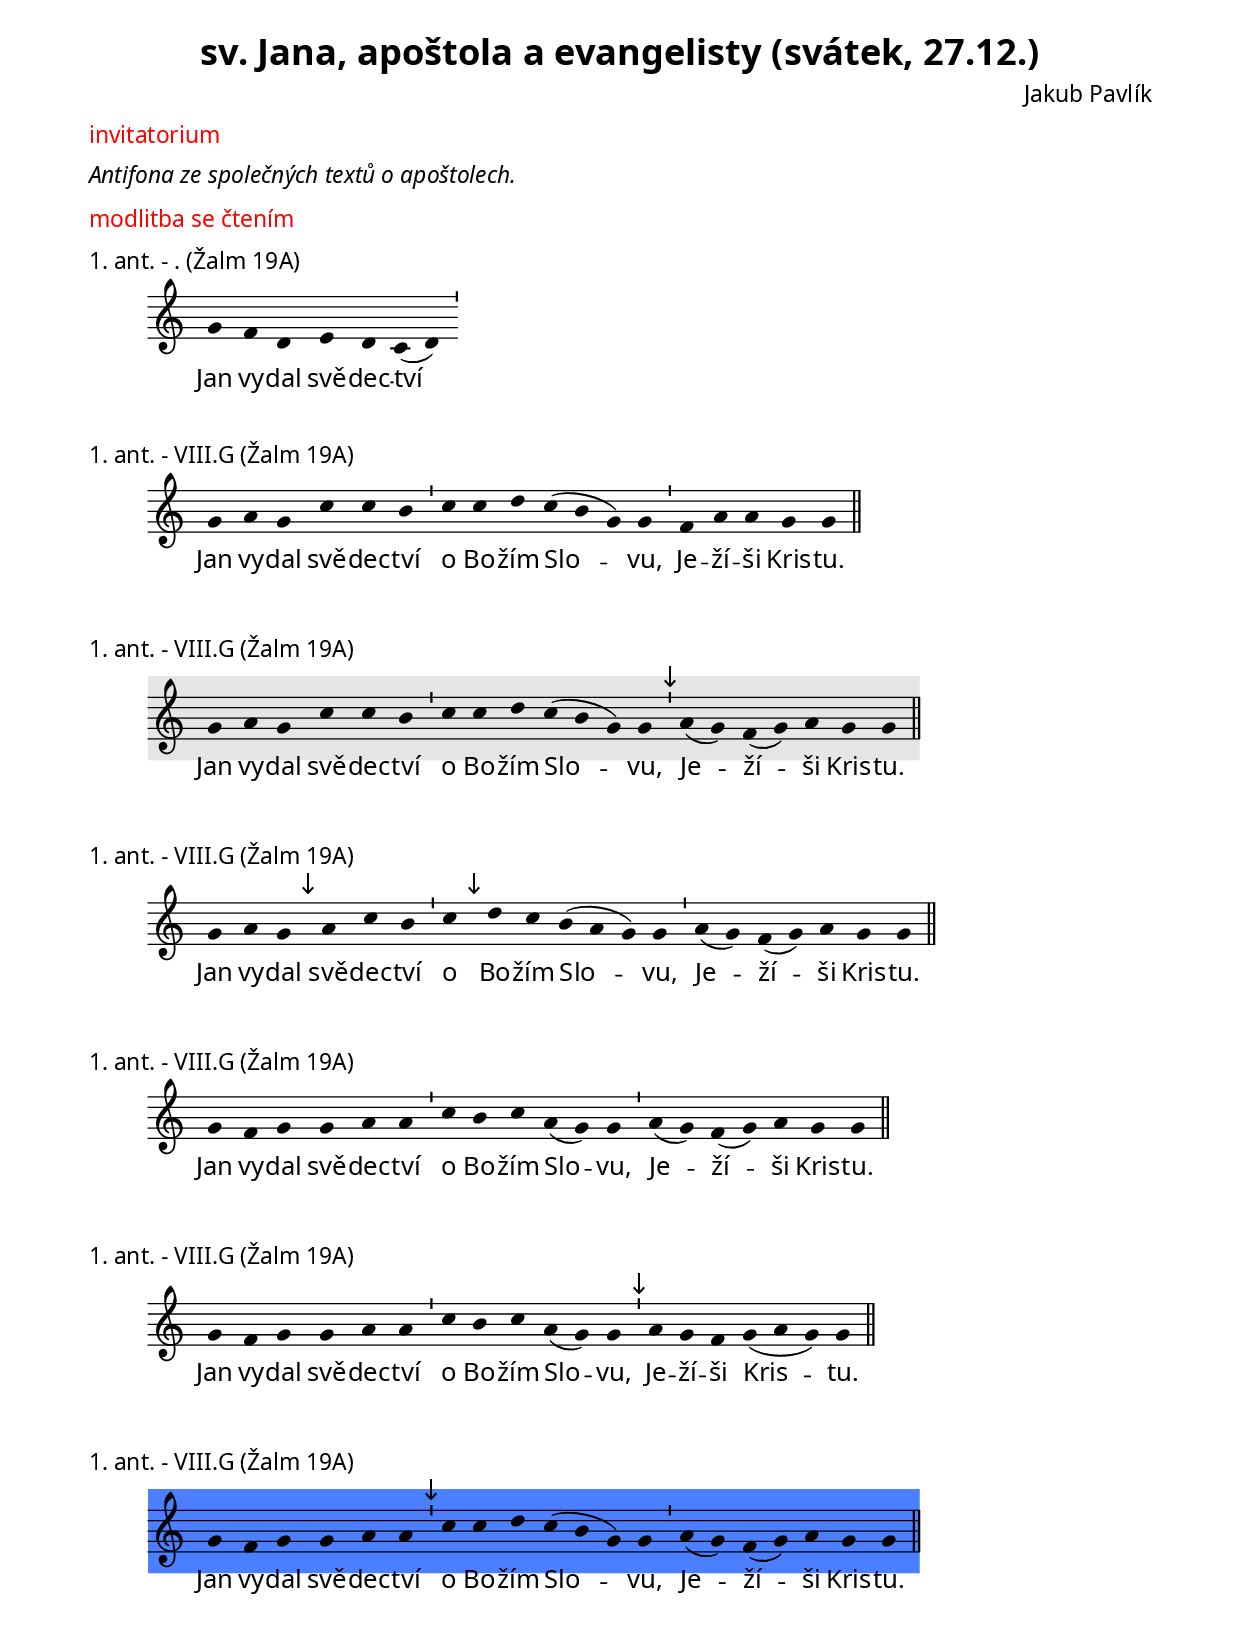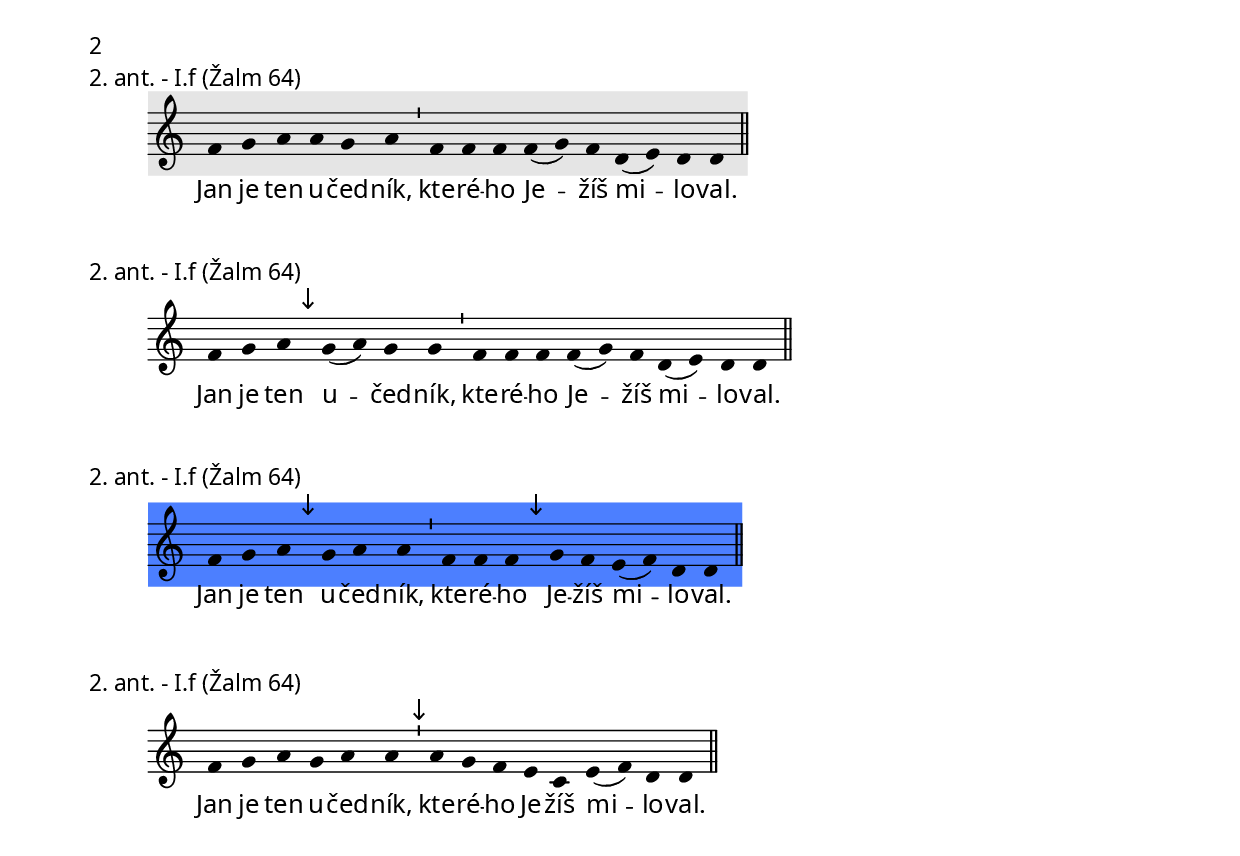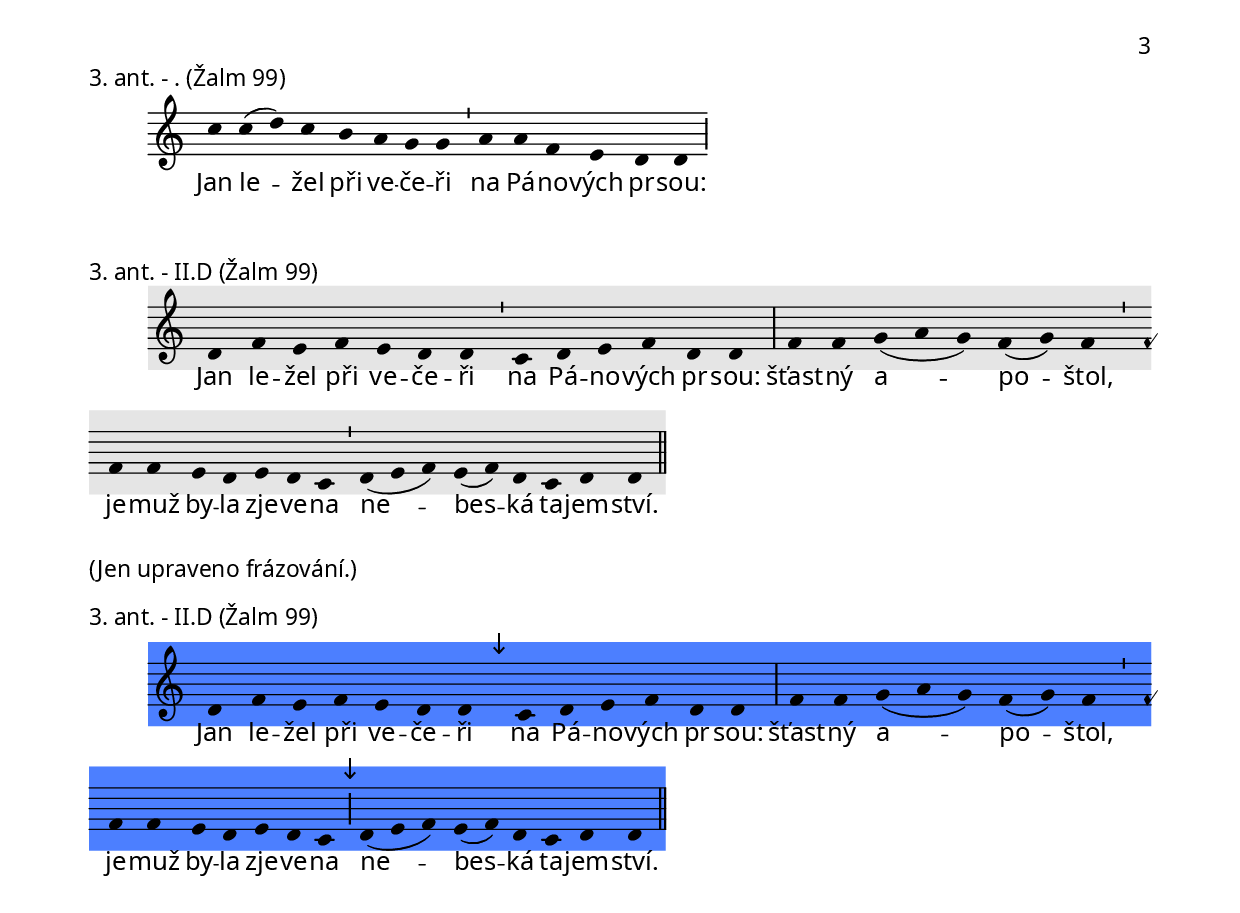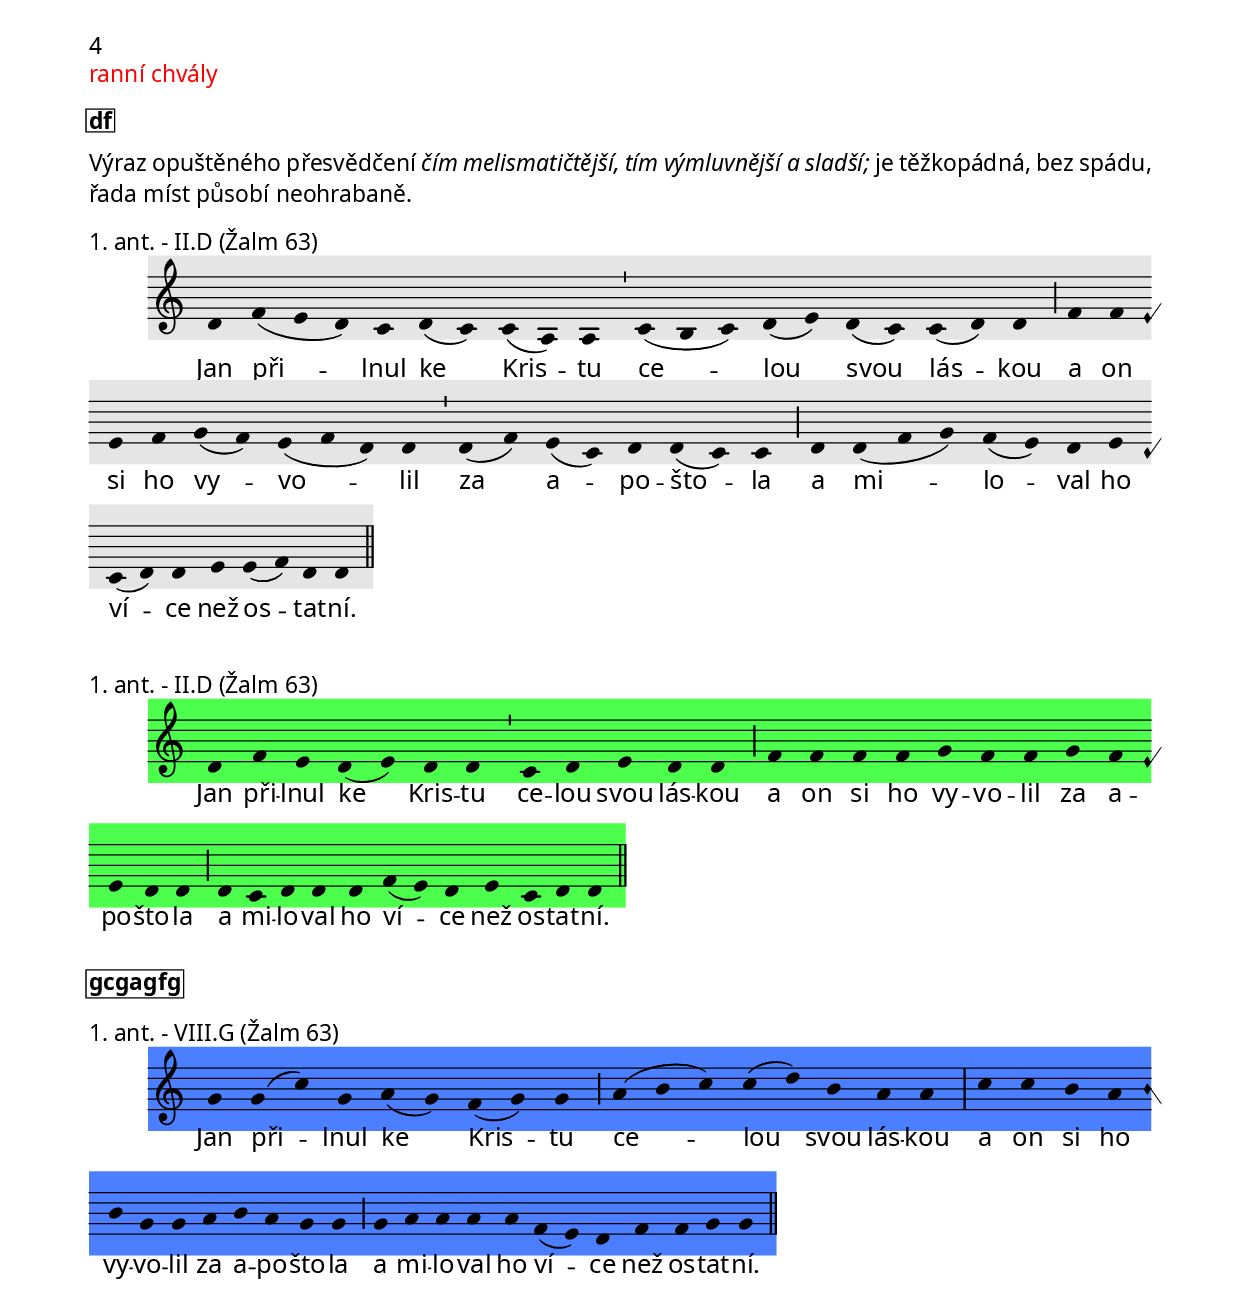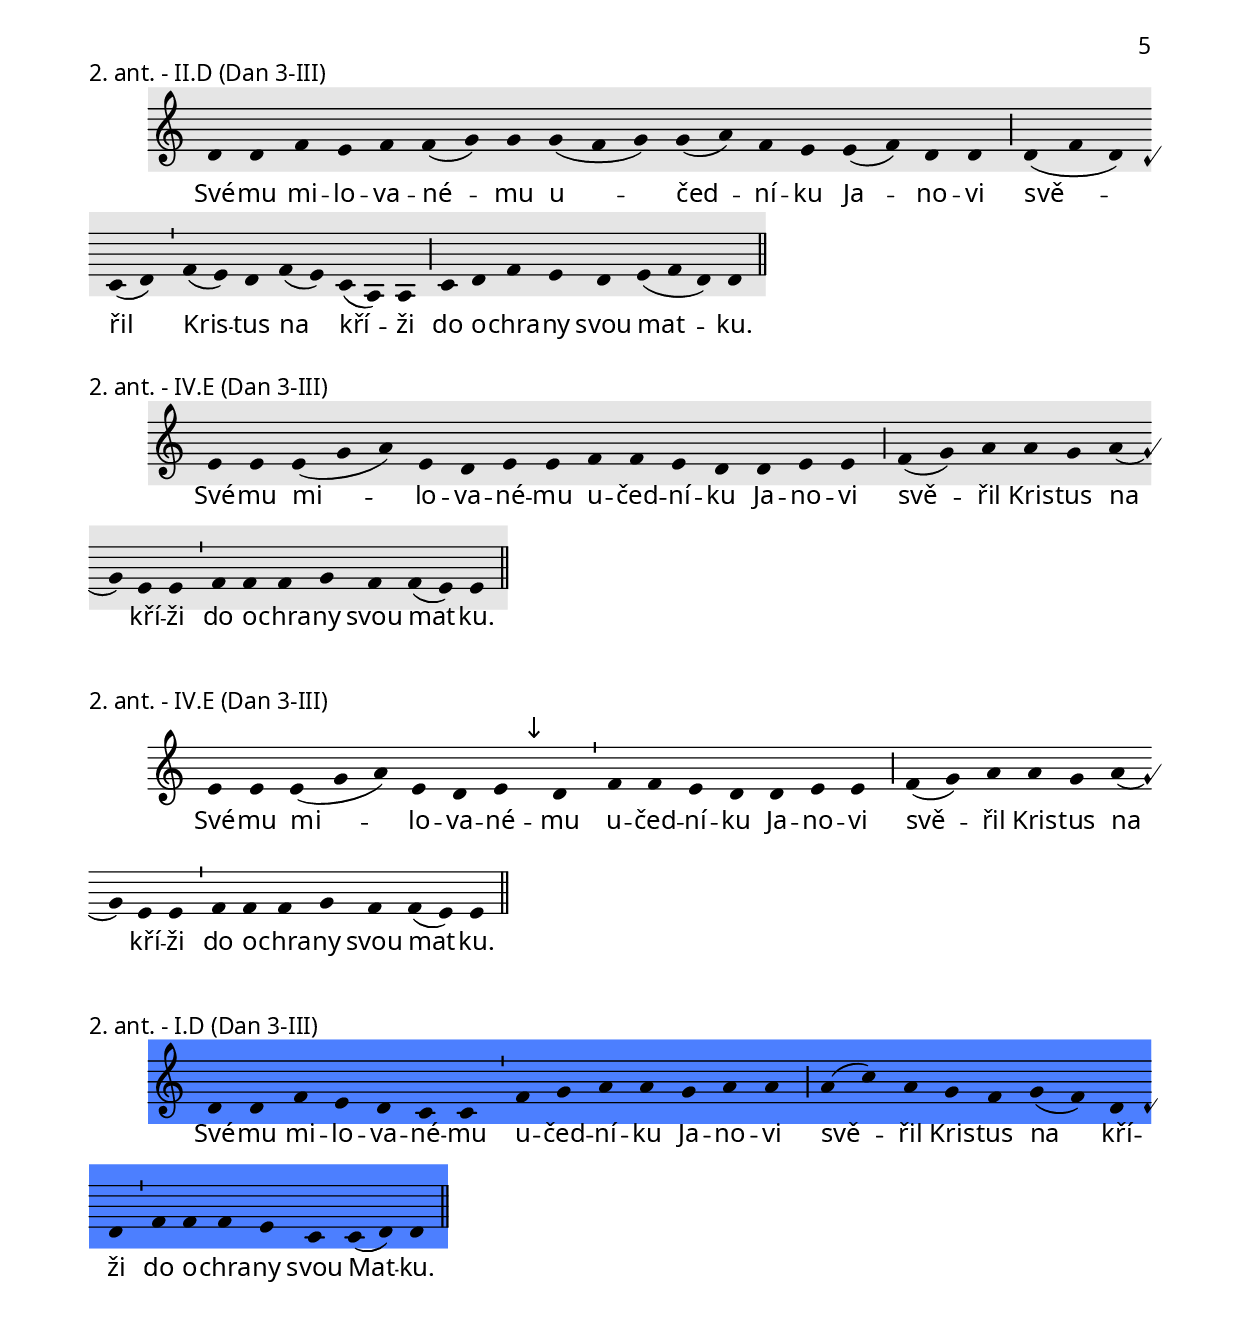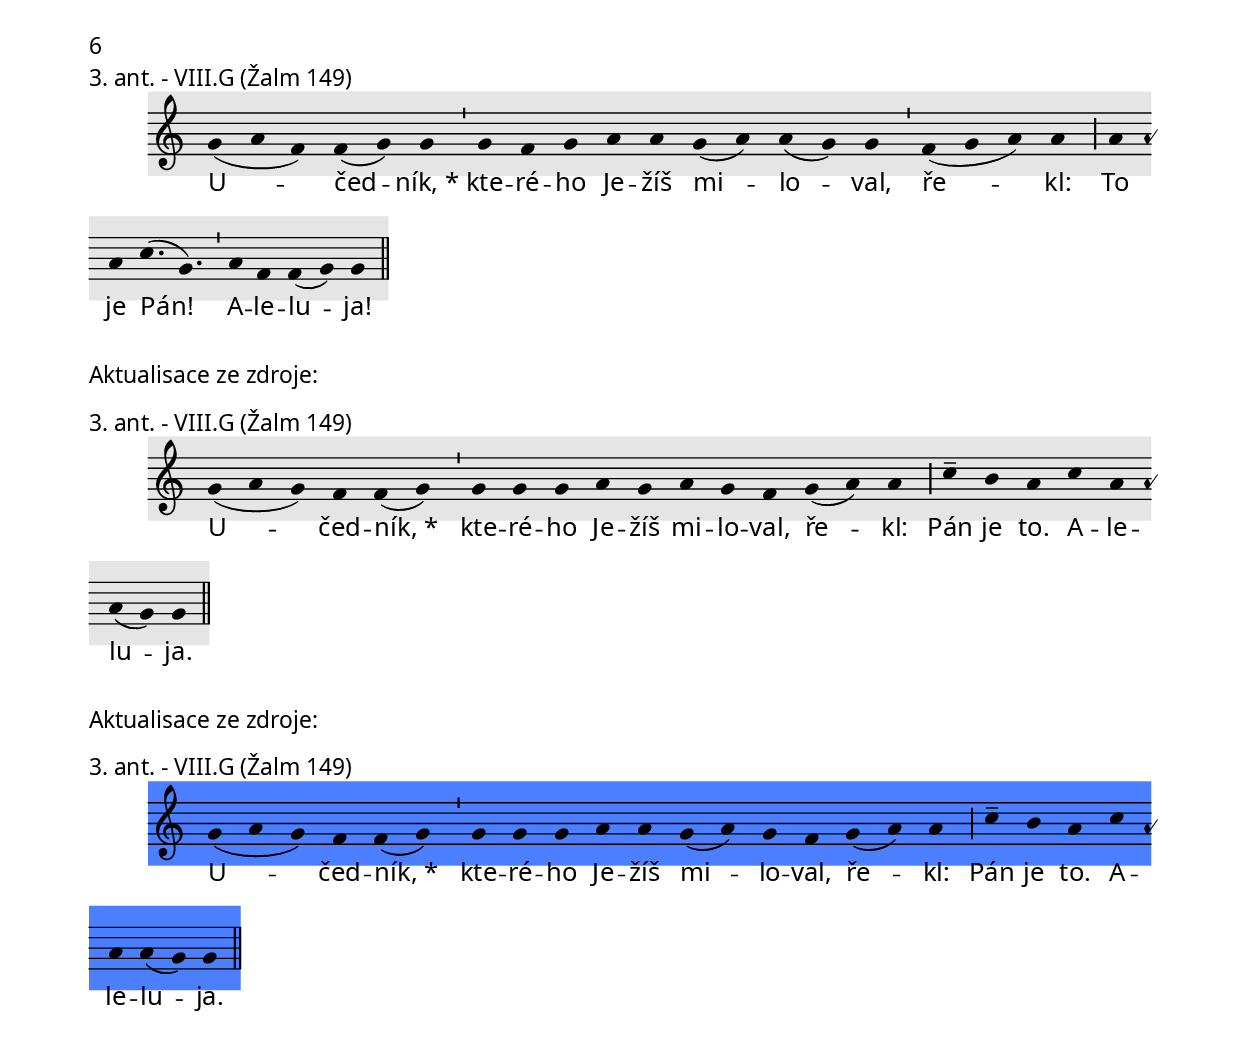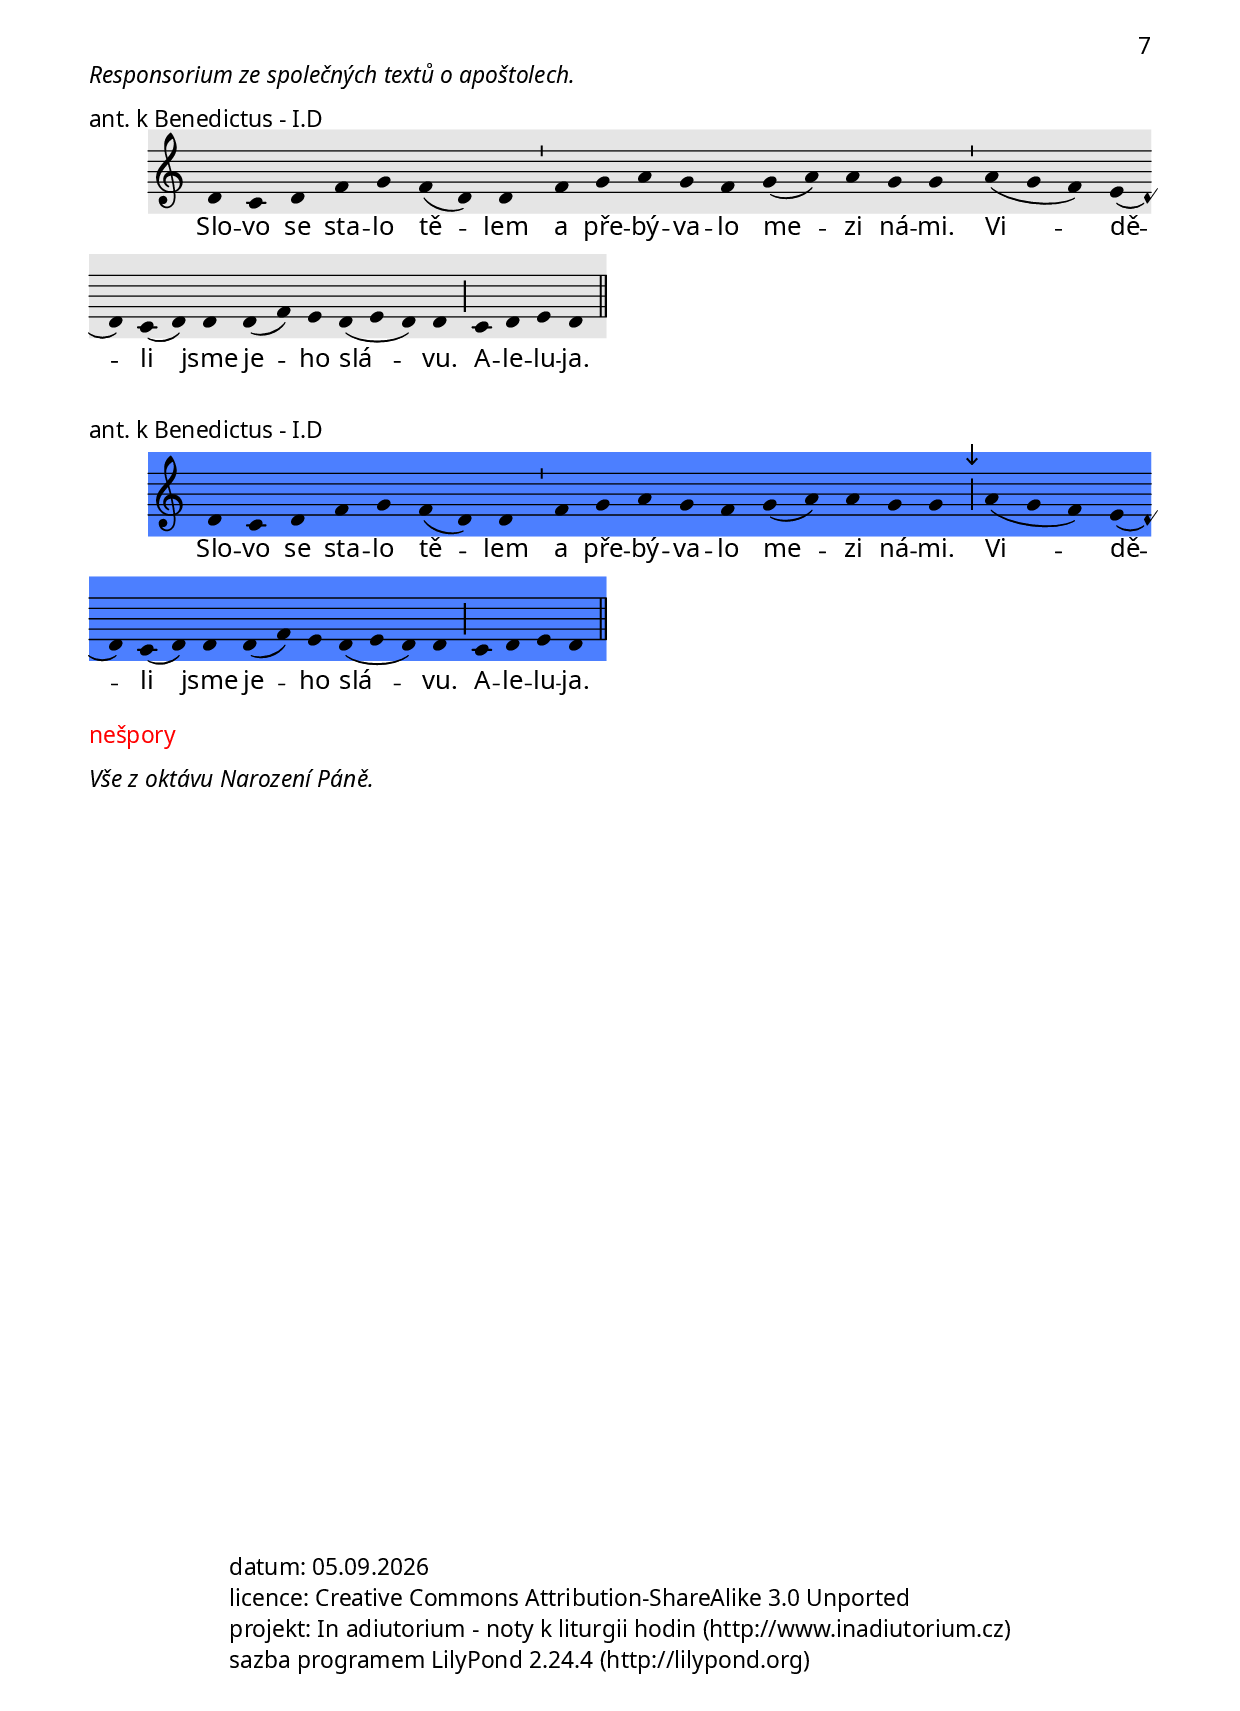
\version "2.15.37"

\header {
  title = "sv. Jana, apoštola a evangelisty (svátek, 27.12.)"
  composer = "Jakub Pavlík"
}

\include "../spolecne.ly"

\markup {\nadpisHodinka {"invitatorium"}}
\markup\italic{Antifona ze společných textů o apoštolech.}

\markup {\nadpisHodinka {"modlitba se čtením"}}

\score {
  \relative c'' {
    \choralniRezim
    g4 f d e d c( d) \barMin

  }
  \addlyrics {
    Jan vy -- dal svě -- dec -- tví
    o Bo -- žím Slo -- vu,
    Je -- ží -- ši Kris -- tu.
  }
  \header {
    quid = "1. ant."
    modus = ""
    differentia = ""
    psalmus = "Žalm 19A"
    id = ""
    piece = \markup {\sestavTitulek}
  }
}

\score {
  \relative c'' {
    \choralniRezim
    g4 a g c c b \barMin
    c c d c( b g) g \barMin
    f a a g g \barFinalis
  }
  \addlyrics {
    Jan vy -- dal svě -- dec -- tví
    o Bo -- žím Slo -- vu,
    Je -- ží -- ši Kris -- tu.
  }
  \header {
    quid = "1. ant."
    modus = "VIII"
    differentia = "G"
    psalmus = "Žalm 19A"
    id = ""
    piece = \markup {\sestavTitulek}
  }
}

\score {
  \relative c'' {
    \zvyraznovacSedy
    \choralniRezim
    g4 a g c c b \barMin
    c c d c( b g) g \barMin
    \mark\sipka a( g) f( g) a g g \barFinalis
  }
  \addlyrics {
    Jan vy -- dal svě -- dec -- tví
    o Bo -- žím Slo -- vu,
    Je -- ží -- ši Kris -- tu.
  }
  \header {
    quid = "1. ant."
    modus = "VIII"
    differentia = "G"
    psalmus = "Žalm 19A"
    placet = "lépe; asi zrušit první cézuru"
    id = ""
    piece = \markup {\sestavTitulek}
  }
}

\score {
  \relative c'' {
    \choralniRezim
    g4 a g \mark\sipka a c b \barMin
    c \mark\sipka d c b( a g) g \barMin
    a( g) f( g) a g g \barFinalis
  }
  \addlyrics {
    Jan vy -- dal svě -- dec -- tví
    o Bo -- žím Slo -- vu,
    Je -- ží -- ši Kris -- tu.
  }
  \header {
    quid = "1. ant."
    modus = "VIII"
    differentia = "G"
    psalmus = "Žalm 19A"
    id = "mc-a1"
    piece = \markup {\sestavTitulek}
  }
}

\score {
  \relative c'' {
    \choralniRezim
    g4 f g g a a \barMin
    c b c a( g) g \barMin
    a( g) f( g) a g g \barFinalis
  }
  \addlyrics {
    Jan vy -- dal svě -- dec -- tví
    o Bo -- žím Slo -- vu,
    Je -- ží -- ši Kris -- tu.
  }
  \header {
    quid = "1. ant."
    modus = "VIII"
    differentia = "G"
    psalmus = "Žalm 19A"
    id = "mc-a1"
    piece = \markup {\sestavTitulek}
  }
}

\score {
  \relative c'' {
    \choralniRezim
    g4 f g g a a \barMin
    c b c a( g) g \barMin
    \mark\sipka a g f g( a g) g \barFinalis
  }
  \addlyrics {
    Jan vy -- dal svě -- dec -- tví
    o Bo -- žím Slo -- vu,
    Je -- ží -- ši Kris -- tu.
  }
  \header {
    quid = "1. ant."
    modus = "VIII"
    differentia = "G"
    psalmus = "Žalm 19A"
    id = "mc-a1"
    piece = \markup {\sestavTitulek}
  }
}

\score {
  \relative c'' {
    \zvyraznovacModry
    \choralniRezim
    g4 f g g a a \barMin
    \mark\sipka c c d c( b g) g \barMin
    a( g) f( g) a g g \barFinalis
  }
  \addlyrics {
    Jan vy -- dal svě -- dec -- tví
    o Bo -- žím Slo -- vu,
    Je -- ží -- ši Kris -- tu.
  }
  \header {
    quid = "1. ant."
    modus = "VIII"
    differentia = "G"
    psalmus = "Žalm 19A"
    id = "mc-a1"
    piece = \markup {\sestavTitulek}
  }
}

\pageBreak

\score {
  \relative c' {
    \zvyraznovacSedy
    \choralniRezim
    f4 g a a g a \barMin
    f f f f( g) f d( e) d d \barFinalis
  }
  \addlyrics {
    Jan je ten u -- čed -- ník,
    kte -- ré -- ho Je -- žíš mi -- lo -- val.
  }
  \header {
    quid = "2. ant."
    modus = "I"
    differentia = "f"
    psalmus = "Žalm 64"
    placet = "druhá polovina nezpěvná"
    id = ""
    piece = \markup {\sestavTitulek}
  }
}

\score {
  \relative c' {
    \choralniRezim
    f4 g a \mark\sipka g( a) g g \barMin
    f f f f( g) f d( e) d d \barFinalis
  }
  \addlyrics {
    Jan je ten u -- čed -- ník,
    kte -- ré -- ho Je -- žíš mi -- lo -- val.
  }
  \header {
    quid = "2. ant."
    modus = "I"
    differentia = "f"
    psalmus = "Žalm 64"
    id = ""
    piece = \markup {\sestavTitulek}
  }
}

\score {
  \relative c' {
    \zvyraznovacModry
    \choralniRezim
    f4 g a \mark\sipka g a a \barMin
    f f f \mark\sipka g f e( f) d d \barFinalis
  }
  \addlyrics {
    Jan je ten u -- čed -- ník,
    kte -- ré -- ho Je -- žíš mi -- lo -- val.
  }
  \header {
    quid = "2. ant."
    modus = "I"
    differentia = "f"
    psalmus = "Žalm 64"
    id = "mc-a2"
    piece = \markup {\sestavTitulek}
  }
}

\score {
  \relative c' {
    \choralniRezim
    f4 g a g a a \barMin
    \mark\sipka a g f e c e( f) d d \barFinalis
  }
  \addlyrics {
    Jan je ten u -- čed -- ník,
    kte -- ré -- ho Je -- žíš mi -- lo -- val.
  }
  \header {
    quid = "2. ant."
    modus = "I"
    differentia = "f"
    psalmus = "Žalm 64"
    id = "mc-a2"
    piece = \markup {\sestavTitulek}
  }
}

\pageBreak

\score {
  \relative c'' {
    \choralniRezim
    c4 c( d) c b a g g \barMin
    a a f e d d \barMaior

  }
  \addlyrics {
    Jan le -- žel při ve -- če -- ři
    na Pá -- no -- vých pr -- sou:
    šťast -- ný a -- po -- štol,
    je -- muž by -- la zje -- ve -- na ne -- bes -- ká ta -- jem -- ství.
  }
  \header {
    quid = "3. ant."
    modus = ""
    differentia = ""
    psalmus = "Žalm 99"
    id = ""
    piece = \markup {\sestavTitulek}
  }
}

\score {
  \relative c' {
    \zvyraznovacSedy
    \choralniRezim
    d4 f e f e d d \barMin
    c d e f d d \barMax
    f f g( a g) f( g) f \barMin
    f f e d e d c \barMin
    d( e f) e( f) d c d d \barFinalis
  }
  \addlyrics {
    Jan le -- žel při ve -- če -- ři
    na Pá -- no -- vých pr -- sou:
    šťast -- ný a -- po -- štol,
    je -- muž by -- la zje -- ve -- na
    ne -- bes -- ká ta -- jem -- ství.
  }
  \header {
    quid = "3. ant."
    modus = "II"
    differentia = "D"
    psalmus = "Žalm 99"
    id = ""
    piece = \markup {\sestavTitulek}
  }
}

\markup{
  (Jen upraveno frázování.)
}
\score {
  \relative c' {
    \zvyraznovacModry
    \choralniRezim
    d4 f e f e d d \mark\sipka
    c d e f d d \barMax
    f f g( a g) f( g) f \barMin
    f f e d e d c \mark\sipka \barMaior
    d( e f) e( f) d c d d \barFinalis
  }
  \addlyrics {
    Jan le -- žel při ve -- če -- ři
    na Pá -- no -- vých pr -- sou:
    šťast -- ný a -- po -- štol,
    je -- muž by -- la zje -- ve -- na
    ne -- bes -- ká ta -- jem -- ství.
  }
  \header {
    quid = "3. ant."
    modus = "II"
    differentia = "D"
    psalmus = "Žalm 99"
    id = "mc-a3"
    piece = \markup {\sestavTitulek}
  }
}

\pageBreak

\markup {\nadpisHodinka {"ranní chvály"}}

\markup\nadpisSkupiny df

\markup\justify{
  Výraz opuštěného přesvědčení \italic{čím melismatičtější, tím výmluvnější a sladší;}
  je těžkopádná, bez spádu, řada míst působí neohrabaně.
}

\score {
  \relative c' {
    \zvyraznovacSedy
    \choralniRezim
    d f( e d) c d( c) c( a) a \barMin c( b c) d( e) d( c) c( d) d \barMaior
    f f e f g( f) e( f d) d \barMin d( f) e( c) d d( c) c \barMaior
    d d( f g) f( e) d e c( d) d e e( f) d d \barFinalis
  }
  \addlyrics {
    Jan při -- lnul ke Kris -- tu ce -- lou svou lás -- kou
    a on si ho vy -- vo -- lil za a -- po -- što -- la
    a mi -- lo -- val ho ví -- ce než os -- tat -- ní.
  }
  \header {
    quid = "1. ant."
    modus = "II"
    differentia = "D"
    psalmus = "Žalm 63"
    id = ""
    piece = \markup {\sestavTitulek}
  }
}

\score {
  \relative c' {
    \zvyraznovacZeleny
    \choralniRezim
    d4 f e d( e) d d \barMin c d e d d \barMaior
    f f f f g f f g f e d d \barMaior
    d c d d d f( e) d e c d d \barFinalis
  }
  \addlyrics {
    Jan při -- lnul ke Kris -- tu ce -- lou svou lás -- kou
    a on si ho vy -- vo -- lil za a -- po -- što -- la
    a mi -- lo -- val ho ví -- ce než os -- tat -- ní.
  }
  \header {
    quid = "1. ant."
    modus = "II"
    differentia = "D"
    psalmus = "Žalm 63"
    id = ""
    piece = \markup {\sestavTitulek}
  }
}

\markup\nadpisSkupiny gcgagfg

\score {
  \relative c'' {
    \zvyraznovacModry
    \choralniRezim
    g4 g( c) g a( g) f( g) g \barMaior
    a( b c) c( d) b a a \barMax
    c c b a b g g a b a g g \barMaior
    g a a a a f( e) d f f g g \barFinalis
  }
  \addlyrics {
    Jan při -- lnul ke Kris -- tu
    ce -- lou svou lás -- kou
    a on si ho vy -- vo -- lil za a -- po -- što -- la
    a mi -- lo -- val ho ví -- ce než os -- tat -- ní.
  }
  \header {
    quid = "1. ant."
    modus = "VIII"
    differentia = "G"
    psalmus = "Žalm 63"
    id = ""
    piece = \markup {\sestavTitulek}
  }
}

\pageBreak

\score {
  \relative c' {
    \zvyraznovacSedy
    \choralniRezim
    d4 d f e f f( g) g g( f g) g( a) f e e( f) d d \barMaior
    d( f d) c( d) \barMin f( e) d f( e) c( a) a \barMaior
    c d f e d e( f d) d \barFinalis
  }
  \addlyrics {
    % hrozny text. psychische Farblosigkeit im höchsten Grad
    Své -- mu mi -- lo -- va -- né -- mu u -- čed -- ní -- ku Ja -- no -- vi
    svě -- řil Kris -- tus na kří -- ži
    do o -- chra -- ny svou mat -- ku.
  }
  \header {
    quid = "2. ant."
    modus = "II"
    differentia = "D"
    psalmus = "Dan 3-III"
    id = ""
    piece = \markup {\sestavTitulek}
  }
}

\score {
  \relative c' {
    \zvyraznovacSedy
    \choralniRezim
    e4 e e( g a) e d e e f f e d d e e \barMaior
    f( g) a a g a( g) e e \barMin
    f f f g f f( e) e \barFinalis
  }
  \addlyrics {
    Své -- mu mi -- lo -- va -- né -- mu u -- čed -- ní -- ku Ja -- no -- vi
    svě -- řil Kris -- tus na kří -- ži
    do o -- chra -- ny svou mat -- ku.
  }
  \header {
    quid = "2. ant."
    modus = "IV"
    differentia = "E"
    psalmus = "Dan 3-III"
    placet = "jinak"
    id = ""
    piece = \markup {\sestavTitulek}
  }
}

\score {
  \relative c' {
    \choralniRezim
    e4 e e( g a) e d e \mark\sipka d \barMin f f e d d e e \barMaior
    f( g) a a g a( g) e e \barMin
    f f f g f f( e) e \barFinalis
  }
  \addlyrics {
    Své -- mu mi -- lo -- va -- né -- mu u -- čed -- ní -- ku Ja -- no -- vi
    svě -- řil Kris -- tus na kří -- ži
    do o -- chra -- ny svou mat -- ku.
  }
  \header {
    quid = "2. ant."
    modus = "IV"
    differentia = "E"
    psalmus = "Dan 3-III"
    id = ""
    piece = \markup {\sestavTitulek}
  }
}

\score {
  \relative c' {
    \zvyraznovacModry
    \choralniRezim
    d4 d f e d c c \barMin f g a a g a a \barMaior
    a( c) a g f g( f) d d \barMin
    f f f e c c( d) d \barFinalis
  }
  \addlyrics {
    Své -- mu mi -- lo -- va -- né -- mu u -- čed -- ní -- ku Ja -- no -- vi
    svě -- řil Kris -- tus na kří -- ži
    do o -- chra -- ny svou Mat -- ku.
  }
  \header {
    quid = "2. ant."
    modus = "I"
    differentia = "D"
    psalmus = "Dan 3-III"
    id = "rch-a2"
    piece = \markup {\sestavTitulek}
  }
}

\pageBreak

\score {
  \relative c'' {
    \zvyraznovacSedy
    \choralniRezim
    g4( a f) f( g) g \barMin
    g f g a a g( a) a( g) g \barMin
    f( g a) a \barMaior
    a a c4.( g) \barMin
    a4 f f( g) g \barFinalis
  }
  \addlyrics {
    U -- čed -- ník,_*
    kte -- ré -- ho Je -- žíš mi -- lo -- val,
    ře -- kl:
    To je Pán!
    A -- le -- lu -- ja!
  }
  \header {
    quid = "3. ant."
    modus = "VIII"
    differentia = "G"
    psalmus = "Žalm 149"
    id = ""
    fons = "Velikonoční oktáv, pátek, k Magnificat"
    piece = \markup {\sestavTitulek}
  }
}

\markup\aktualisace

\score {
  \relative c'' {
    \zvyraznovacSedy
    \choralniRezim
    g4( a g) f f( g) \barMin
    g g g a g a g f g( a) a \barMaior
    c-- b a
    c a a( g) g \barFinalis
  }
  \addlyrics {
    U -- čed -- ník,_*
    kte -- ré -- ho Je -- žíš mi -- lo -- val, ře -- kl:
    Pán je to.
    A -- le -- lu -- ja.
  }
  \header {
    quid = "3. ant."
    modus = "VIII"
    differentia = "G"
    psalmus = "Žalm 149"
    id = "rch-a3"
    fons = "Velikonoční oktáv, pátek, k Magnificat"
    fial = "velikonoce_velikonocnioktav.ly#pa-mag"
    piece = \markup {\sestavTitulek}
  }
}

\markup\aktualisace

\score {
  \relative c'' {
    \zvyraznovacModry
    \choralniRezim
    g4( a g) f f( g) \barMin
    g g g a a g( a) g f g( a) a \barMaior
    c-- b a
    c a a( g) g \barFinalis
  }
  \addlyrics {
    U -- čed -- ník,_*
    kte -- ré -- ho Je -- žíš mi -- lo -- val, ře -- kl:
    Pán je to.
    A -- le -- lu -- ja.
  }
  \header {
    quid = "3. ant."
    modus = "VIII"
    differentia = "G"
    psalmus = "Žalm 149"
    id = "rch-a3"
    fons = "Velikonoční oktáv, pátek, k Magnificat"
    fial = "velikonoce_velikonocnioktav.ly#pa-mag"
    piece = \markup {\sestavTitulek}
  }
}

\pageBreak

\markup\italic{Responsorium ze společných textů o apoštolech.}

\score {
  \relative c' {
    \zvyraznovacSedy
    \choralniRezim
    d4 c d f g f( d) d \barMin
    f g a g f g( a) a g g \barMin
    a( g f) e( d) c( d) d d( f) e d( e d) d \barMaior
    c d e d \barFinalis
  }
  \addlyrics {
    Slo -- vo se sta -- lo tě -- lem
    a pře -- bý -- va -- lo me -- zi ná -- mi.
    Vi -- dě -- li jsme je -- ho slá -- vu.
    A -- le -- lu -- ja.
  }
  \header {
    quid = "ant. k Benedictus"
    modus = "I"
    differentia = "D"
    psalmus = ""
    placet = "po _námi_ div. maior;
    vzhledem k tomu, jak silný je to text, zaslouží si něco úsilí
    o co nejvýstižnější melodii"
    id = ""
    piece = \markup {\sestavTitulekBezZalmu}
  }
}

\score {
  \relative c' {
    \zvyraznovacModry
    \choralniRezim
    d4 c d f g f( d) d \barMin
    f g a g f g( a) a g g \mark\sipka \barMaior
    a( g f) e( d) c( d) d d( f) e d( e d) d \barMaior
    c d e d \barFinalis
  }
  \addlyrics {
    Slo -- vo se sta -- lo tě -- lem
    a pře -- bý -- va -- lo me -- zi ná -- mi.
    Vi -- dě -- li jsme je -- ho slá -- vu.
    A -- le -- lu -- ja.
  }
  \header {
    quid = "ant. k Benedictus"
    modus = "I"
    differentia = "D"
    psalmus = ""
    placet = "
    vzhledem k tomu, jak silný je to text, zaslouží si něco úsilí
    o co nejvýstižnější melodii"
    id = "rch-aben"
    piece = \markup {\sestavTitulekBezZalmu}
  }
}

\markup {\nadpisHodinka {"nešpory"}}
\markup\italic{Vše z oktávu Narození Páně.}